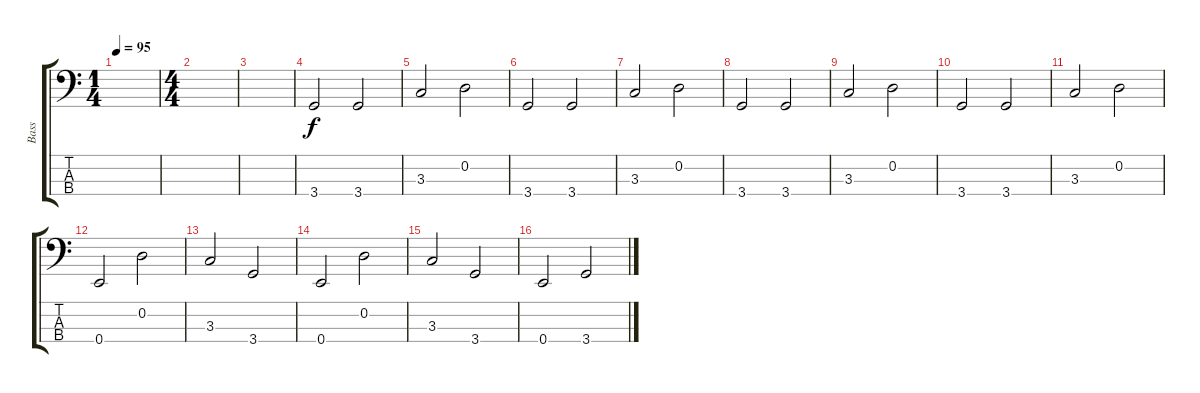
\track ("Bass" "Bass") {instrument electricbassfinger}
\staff {score tabs}
\tuning (G2 D2 A1 E1) {hide}
\ts (1 4)
\tempo 95
\clef f4
\ks c
|
\ts (4 4)
|
|
3.4.2 3.4.2 |
3.3.2 0.2.2 |
3.4.2 3.4.2 |
3.3.2 0.2.2 |
3.4.2 3.4.2 |
3.3.2 0.2.2 |
3.4.2 3.4.2 |
3.3.2 0.2.2 |
0.4.2 0.2.2 |
3.3.2 3.4.2 |
0.4.2 0.2.2 |
3.3.2 3.4.2 |
0.4.2 3.4.2
